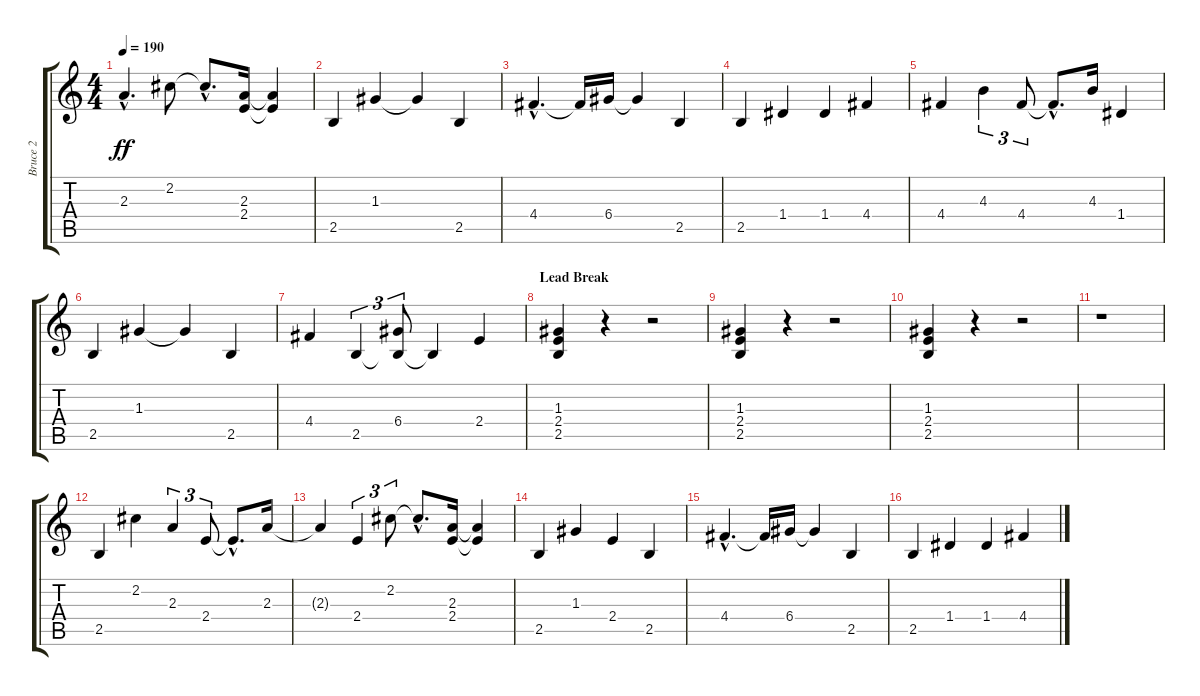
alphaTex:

\track ("Bruce 2" "Bruce 2") {instrument electricguitarclean}
\staff {score tabs}
\tuning (E4 B3 G3 D3 A2 E2) {hide}
\ts (4 4)
\tempo 190
\clef g2
\ks c
2.3{hac}.4{d dy ff} 2.2.8 2.2{hac t}.8{d} (2.3 2.4).16 (2.3{t} 2.4{t}).4 |
2.5.4 1.3.4 1.3{t}.4 2.5.4 |
4.4{hac}.4{d} 4.4{t}.16 6.4.16 6.4{t}.4 2.5.4 |
2.5.4 1.4.4 1.4.4 4.4.4 |
4.4.4 4.3.4{tu (3 2)} 4.4.8{tu (3 2)} 4.4{hac t}.8{d} 4.3.16 1.4.4 |
2.5.4 1.3.4 1.3{t}.4 2.5.4 |
4.4.4 2.5.4{tu (3 2)} (6.4 2.5{t}).8{tu (3 2)} 2.5{t}.4 2.4.4 |
\section ("" "Lead Break")
(1.3 2.4 2.5).4 r.4 r.2 |
(1.3 2.4 2.5).4 r.4 r.2 |
(1.3 2.4 2.5).4 r.4 r.2 |
r.1 |
2.5.4 2.2.4 2.3.4{tu (3 2)} 2.4.8{tu (3 2)} 2.4{hac t}.8{d} 2.3.16 |
2.3{t}.4 2.4.4{tu (3 2)} 2.2.8{tu (3 2)} 2.2{hac t}.8{d} (2.3 2.4).16 (2.3{t} 2.4{t}).4 |
2.5.4 1.3.4 2.4.4 2.5.4 |
4.4{hac}.4{d} 4.4{t}.16 6.4.16 6.4{t}.4 2.5.4 |
2.5.4 1.4.4 1.4.4 4.4.4
